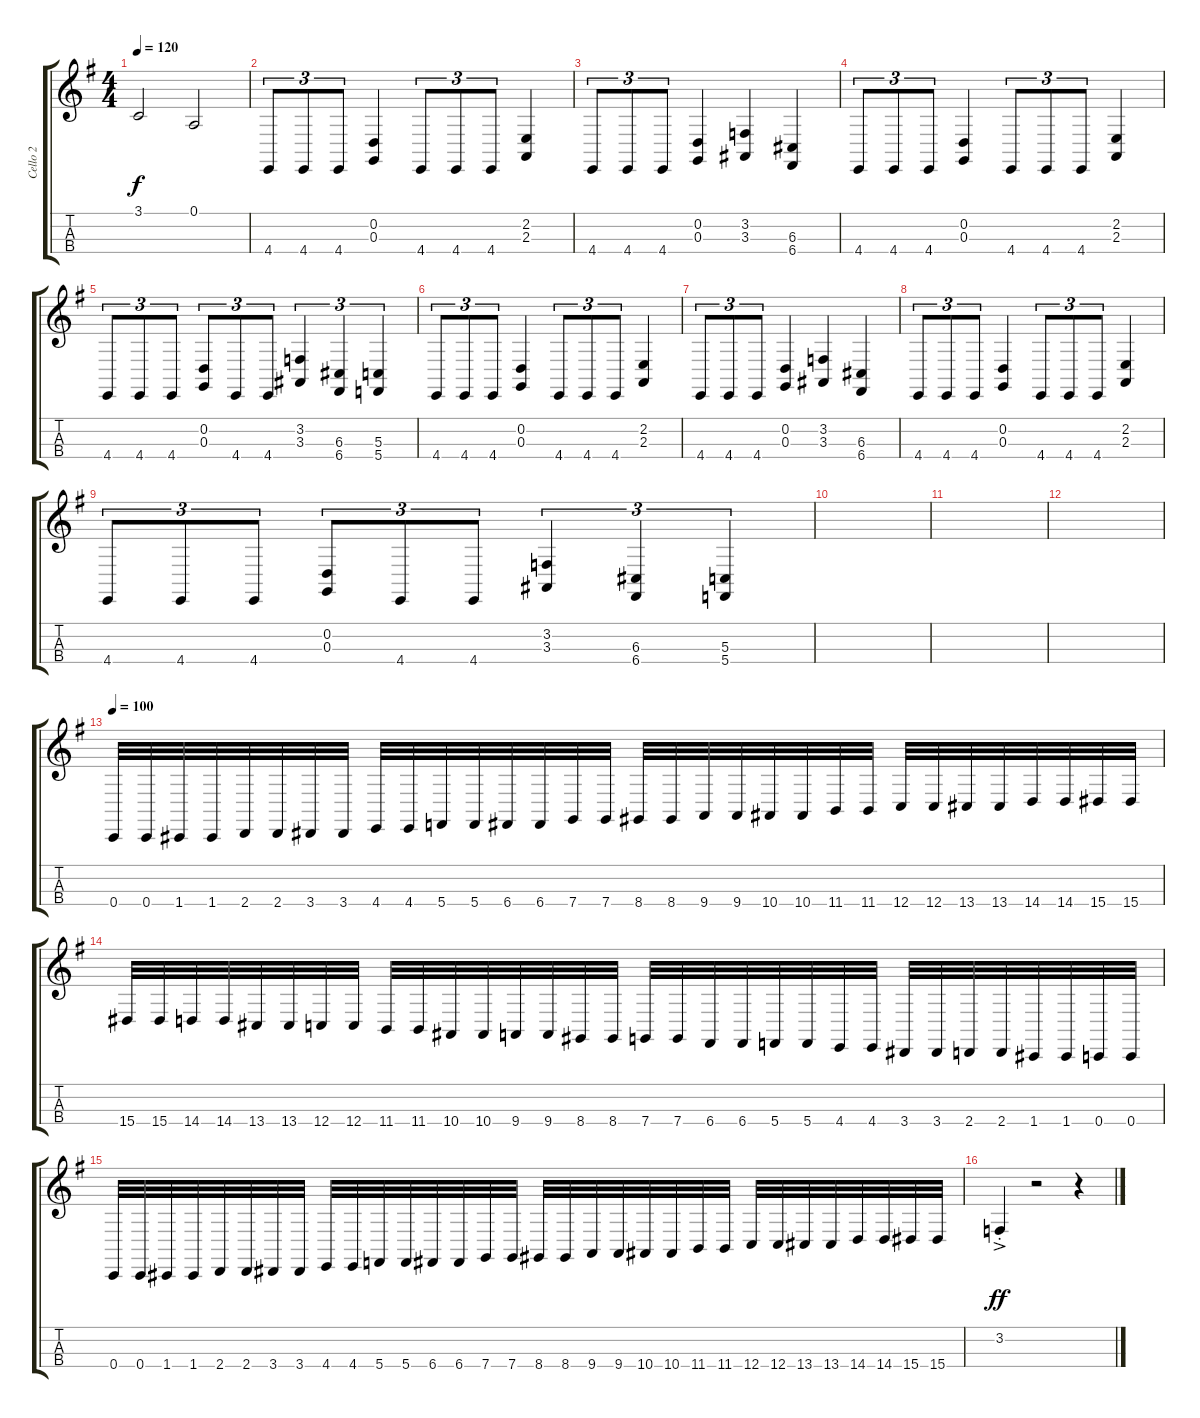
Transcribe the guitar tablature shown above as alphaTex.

\track ("Cello 2" "Cello 2") {instrument cello}
\staff {score tabs}
\tuning (A3 D3 G2 C2) {hide}
\ts (4 4)
\tempo 120
\clef g2
\ks g
3.1.2{dy f} 0.1.2 |
4.4.8{tu (3 2)} 4.4.8{tu (3 2)} 4.4.8{tu (3 2)} (0.2 0.3).4 4.4.8{tu (3 2)} 4.4.8{tu (3 2)} 4.4.8{tu (3 2)} (2.2 2.3).4 |
4.4.8{tu (3 2)} 4.4.8{tu (3 2)} 4.4.8{tu (3 2)} (0.2 0.3).4 (3.2 3.3).4 (6.3 6.4).4 |
4.4.8{tu (3 2)} 4.4.8{tu (3 2)} 4.4.8{tu (3 2)} (0.2 0.3).4 4.4.8{tu (3 2)} 4.4.8{tu (3 2)} 4.4.8{tu (3 2)} (2.2 2.3).4 |
4.4.8{tu (3 2)} 4.4.8{tu (3 2)} 4.4.8{tu (3 2)} (0.2 0.3).8{tu (3 2)} 4.4.8{tu (3 2)} 4.4.8{tu (3 2)} (3.2 3.3).4{tu (3 2)} (6.3 6.4).4{tu (3 2)} (5.3 5.4).4{tu (3 2)} |
4.4.8{tu (3 2)} 4.4.8{tu (3 2)} 4.4.8{tu (3 2)} (0.2 0.3).4 4.4.8{tu (3 2)} 4.4.8{tu (3 2)} 4.4.8{tu (3 2)} (2.2 2.3).4 |
4.4.8{tu (3 2)} 4.4.8{tu (3 2)} 4.4.8{tu (3 2)} (0.2 0.3).4 (3.2 3.3).4 (6.3 6.4).4 |
4.4.8{tu (3 2)} 4.4.8{tu (3 2)} 4.4.8{tu (3 2)} (0.2 0.3).4 4.4.8{tu (3 2)} 4.4.8{tu (3 2)} 4.4.8{tu (3 2)} (2.2 2.3).4 |
4.4.8{tu (3 2)} 4.4.8{tu (3 2)} 4.4.8{tu (3 2)} (0.2 0.3).8{tu (3 2)} 4.4.8{tu (3 2)} 4.4.8{tu (3 2)} (3.2 3.3).4{tu (3 2)} (6.3 6.4).4{tu (3 2)} (5.3 5.4).4{tu (3 2)} |
|
|
|
\tempo 100
0.4.32 0.4.32 1.4.32 1.4.32 2.4.32 2.4.32 3.4.32 3.4.32 4.4.32 4.4.32 5.4.32 5.4.32 6.4.32 6.4.32 7.4.32 7.4.32 8.4.32 8.4.32 9.4.32 9.4.32 10.4.32 10.4.32 11.4.32 11.4.32 12.4.32 12.4.32 13.4.32 13.4.32 14.4.32 14.4.32 15.4.32 15.4.32 |
15.4.32 15.4.32 14.4.32 14.4.32 13.4.32 13.4.32 12.4.32 12.4.32 11.4.32 11.4.32 10.4.32 10.4.32 9.4.32 9.4.32 8.4.32 8.4.32 7.4.32 7.4.32 6.4.32 6.4.32 5.4.32 5.4.32 4.4.32 4.4.32 3.4.32 3.4.32 2.4.32 2.4.32 1.4.32 1.4.32 0.4.32 0.4.32 |
0.4.32 0.4.32 1.4.32 1.4.32 2.4.32 2.4.32 3.4.32 3.4.32 4.4.32 4.4.32 5.4.32 5.4.32 6.4.32 6.4.32 7.4.32 7.4.32 8.4.32 8.4.32 9.4.32 9.4.32 10.4.32 10.4.32 11.4.32 11.4.32 12.4.32 12.4.32 13.4.32 13.4.32 14.4.32 14.4.32 15.4.32 15.4.32 |
3.2{ac st}.4{dy ff} r.2 r.4
